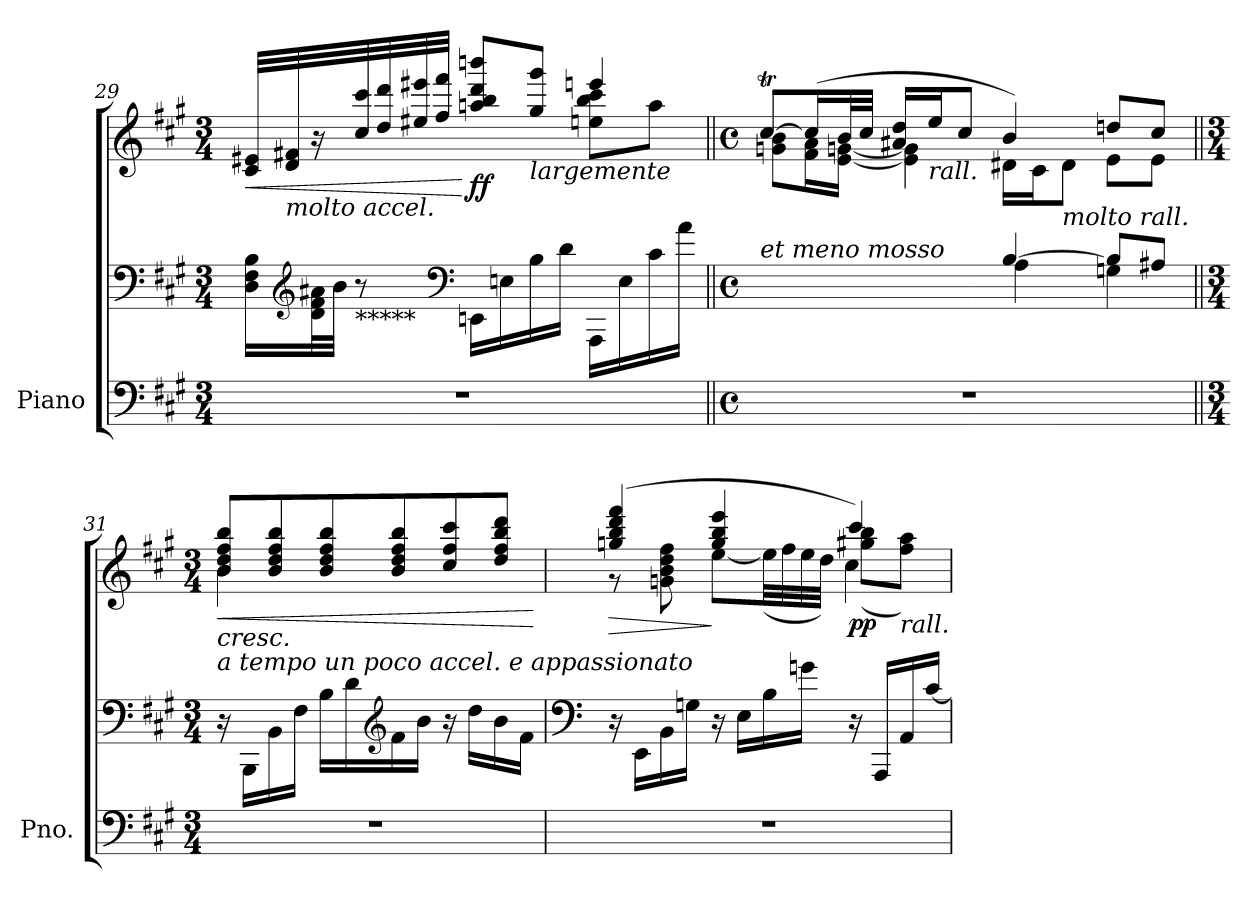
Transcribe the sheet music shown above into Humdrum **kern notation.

**kern	**kern	**kern	**dynam
*part1	*part1	*part1	*part1
*staff3	*staff2	*staff1	*staff1/2/3
*I"Piano	*	*	*
*I'Pno.	*	*	*
!!LO:PB:g=z
*clefF4	*clefF4	*clefG2	*
*k[f#c#g#]	*k[f#c#g#]	*k[f#c#g#]	*
*M3/4	*M3/4	*M3/4	*
=29	=29	=29	=29
!	!	!	!LO:HP:b
*	*	*^	*
2.r	16D\ 16F#\ 16B\LL	32c#/ 32e#X/LLL	2reyy	<
!	!	!LO:TX:b:i:t=molto accel.	!	!
.	.	32d/ 32f#X/	.	.
*	*clefG2	*	*	*
.	32d\ 32f#\ 32a#X\L	16r	.	.
.	32b\JJJ	.	.	.
!	!LO:TX:b:t=*****	!	!	!
.	8r	32cc#/ 32ccc#/	.	.
.	.	32dd/ 32ddd/	.	.
.	.	32ee#X/ 32eee#X/	.	.
.	.	32ff#/ 32fff#/JJJ	.	.
*	*clefF4	*	*	*
!	!	!	!	!LO:DY:n=1:b
.	16EEn\LL	8aan/ 8bb/ 8ddd/ 8bbbn/L	.	[ ff
.	16En\	.	.	.
!	!	!LO:TX:b:i:t=largemente	!	!
.	16B\	8gg#/ 8ggg#/J	.	.
.	16d\JJ	.	.	.
.	16AAA\LL	4eeen/	8een\ 8bb\ 8ccc#\L	.
.	16E\	.	.	.
.	16c#\	.	8aa\J	.
.	16a#\JJ	.	.	.
=30||	=30||	=30||	=30||	=30||
*M4/4	*M4/4	*M4/4	*	*
*met(c)	*met(c)	*met(c)	*	*
*	*^	*	*	*
!	!LO:TX:a:i:t=et meno mosso	!	!	!	!
!	!	!	!	!	!LO:DY:a=2
1r	2ryy	2ryy	[8cc#t/L	8gn\ 8b\L	other-dynamics
.	.	.	(16cc#/L]	16f#\ 16a\L	.
.	.	.	32b/L	[16e\ [16gn\JJ	.
.	.	.	32cc#/JJJ	.	.
.	.	.	16a#X/ 16dd/LL	4e\] 4g\]	.
!	!	!	!LO:TX:b:i:t=rall.	!	!
.	.	.	16ee/J	.	.
.	.	.	8cc#/J	.	.
.	[4B/	4A\	4b/)	16d#X\LL	.
.	.	.	.	16c#\J	.
!	!	!	!	!LO:TX:b:i:t=molto rall.	!
.	.	.	.	8d#\J	.
.	8B/L]	4Gn\	8ddn/L	8e\L	.
.	8A#X/J	.	8cc#/J	8e\J	.
*	*v	*v	*	*	*
!!LO:LB:g=z	!!
=31||	=31||	=31||	=31||	=31||
*M3/4	*M3/4	*M3/4	*	*
!	!	!LO:TX:b:i:t=cresc.	!	!
!	!	!LO:TX:b:i:t=a tempo un poco accel. e appassionato	!	!
!	!	!	!	!LO:HP:b
2.r	16r	8b/ 8dd/ 8ff#/ 8bb/L	4b\	<
.	16BBB\LL	.	.	.
.	16BB\	8b/ 8dd/ 8ff#/ 8bb/	.	.
.	16F#\JJ	.	.	.
.	16B\LL	8b/ 8dd/ 8ff#/ 8bb/	2ryy	.
.	16d\	.	.	.
*	*clefG2	*	*	*
.	16f#\	8b/ 8dd/ 8ff#/ 8bb/	.	.
.	16b\JJ	.	.	.
.	16r	8cc#/ 8ff#/ 8ccc#/	.	.
.	16dd\LL	.	.	.
.	16b\	8dd/ 8ff#/ 8bb/ 8ddd/J	.	.
.	16f#\JJ	.	.	.
*	*	*v	*v	*
.	.	.	[
=32	=32	=32	=32
*	*clefF4	*	*
!	!	!LO:TX:b:i:t=dim. sub. molto	!
!	!	!	!LO:HP:b
*	*	*^	*
*	*	*	*^	*
2.r	16r	(4ggn/ 4bb/ 4ddd/ 4fff#/	8r	2ryy	>
.	16EE\LL	.	.	.	.
.	16BB\	.	8gn\ 8b\ 8dd\ 8ff#\	.	.
.	16Gn\JJ	.	.	.	.
.	16r	4gg/ 4bb/ 4eee/	[8ee\L	.	]
.	16E\LL	.	.	.	.
.	16B\	.	(>32ee\LL]	.	.
.	.	.	32ff#\	.	.
.	16gn\JJ	.	32ee\	.	.
.	.	.	32dd\JJJ)	.	.
!	!	!	!	!	!LO:DY:b
.	16r	4ccc#/)	(>8gg#X\ 8bb\L	4cc#\	pp
.	16AAA/LL	.	.	.	.
!	!	!	!LO:TX:b:i:t=rall.	!	!
.	16AA/	.	8ff#\ 8aa\J)	.	.
.	[16c#/JJ	.	.	.	.
*	*	*v	*v	*v	*
=	=	=	=
*-	*-	*-	*-
